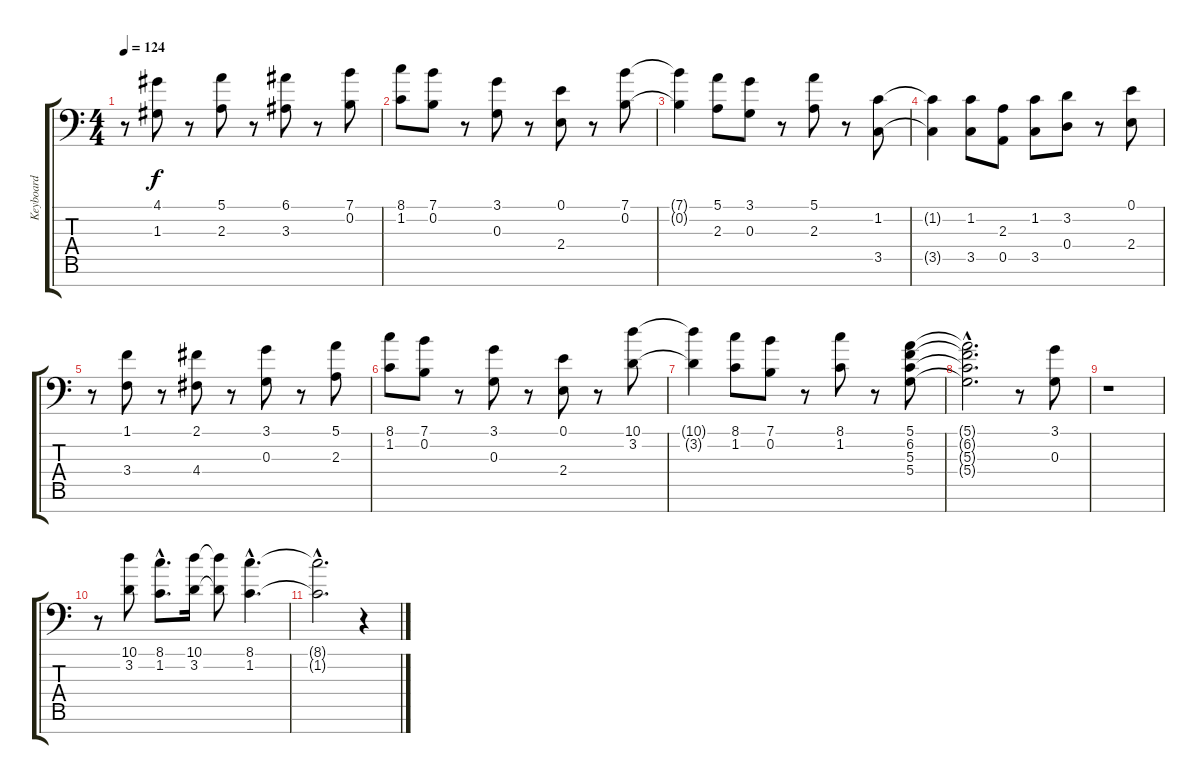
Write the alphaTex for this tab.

\track ("Keyboard" "Keyboard") {instrument clavinet}
\staff {score tabs}
\tuning (E4 B3 G3 D3 A2 E2 A1) {hide}
\ts (4 4)
\tempo 124
\clef f4
\ks aminor
r.8{dy f} (4.1 1.3).8 r.8 (5.1 2.3).8 r.8 (6.1 3.3).8 r.8 (7.1 0.2).8 |
(8.1 1.2).8{instrument brasssection} (7.1 0.2).8 r.8 (3.1 0.3).8 r.8 (0.1 2.4).8 r.8 (7.1 0.2).8 |
(7.1{t} 0.2{t}).4 (5.1 2.3).8 (3.1 0.3).8 r.8 (5.1 2.3).8 r.8 (1.2 3.5).8 |
(1.2{t} 3.5{t}).4 (1.2 3.5).8 (2.3 0.5).8 (1.2 3.5).8 (3.2 0.4).8 r.8 (0.1 2.4).8 |
r.8 (1.1 3.4).8 r.8 (2.1 4.4).8 r.8 (3.1 0.3).8 r.8 (5.1 2.3).8 |
(8.1 1.2).8 (7.1 0.2).8 r.8 (3.1 0.3).8 r.8 (0.1 2.4).8 r.8 (10.1 3.2).8 |
(10.1{t} 3.2{t}).4 (8.1 1.2).8 (7.1 0.2).8 r.8 (8.1 1.2).8 r.8 (5.1 6.2 5.3 5.4).8 |
(5.1{hac t} 6.2{hac t} 5.3{hac t} 5.4{hac t}).2{d} r.8 (3.1 0.3).8 |
r.1 |
r.8 (10.1 3.2).8 (8.1{hac} 1.2{hac}).8{d} (10.1 3.2).16 (10.1{t} 3.2{t}).8 (8.1{hac} 1.2{hac}).4{d} |
(8.1{hac t} 1.2{hac t}).2{d} r.4
